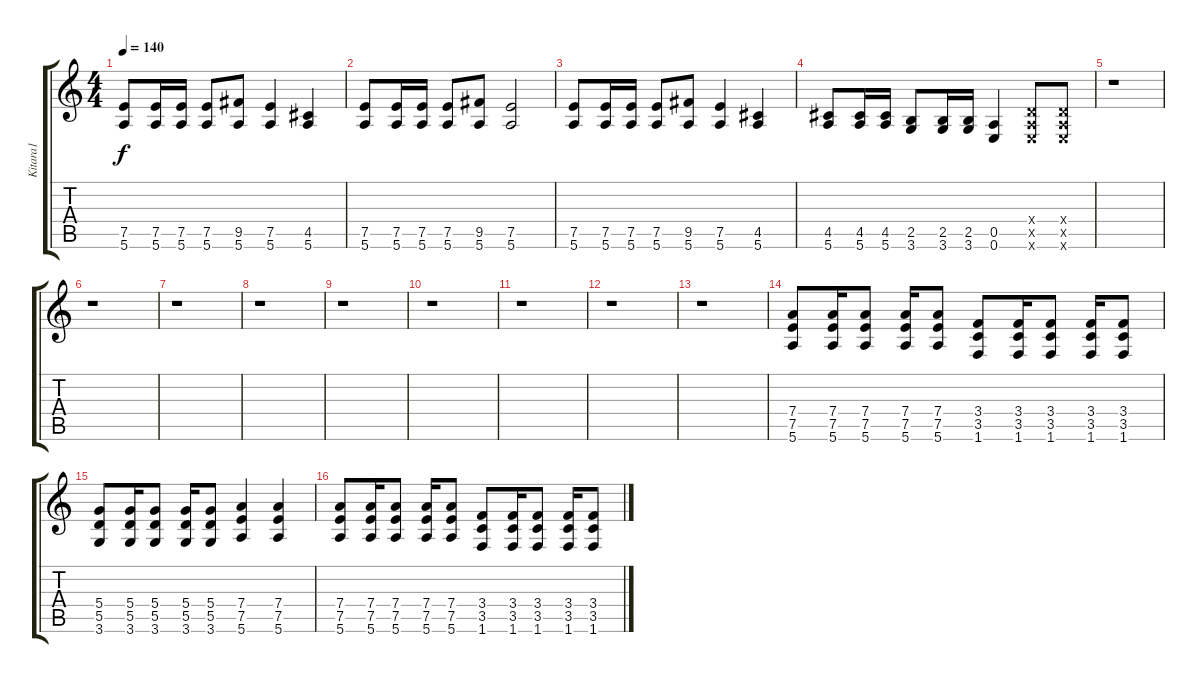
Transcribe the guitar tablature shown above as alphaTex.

\track ("Kitara1" "Kitara1") {instrument acousticguitarnylon}
\staff {score tabs}
\tuning (E4 B3 G3 D3 A2 E2) {hide}
\ts (4 4)
\tempo 140
\clef g2
\ks c
(7.5 5.6).8{dy f} (7.5 5.6).16 (7.5 5.6).16 (7.5 5.6).8 (9.5 5.6).8 (7.5 5.6).4 (4.5 5.6).4 |
(7.5 5.6).8 (7.5 5.6).16 (7.5 5.6).16 (7.5 5.6).8 (9.5 5.6).8 (7.5 5.6).2 |
(7.5 5.6).8 (7.5 5.6).16 (7.5 5.6).16 (7.5 5.6).8 (9.5 5.6).8 (7.5 5.6).4 (4.5 5.6).4 |
(4.5 5.6).8 (4.5 5.6).16 (4.5 5.6).16 (2.5 3.6).8 (2.5 3.6).16 (2.5 3.6).16 (0.5 0.6).4 (0.4{x} 0.5{x} 0.6{x}).8 (0.4{x} 0.5{x} 0.6{x}).8 |
r.1 |
r.1 |
r.1 |
r.1 |
r.1 |
r.1 |
r.1 |
r.1 |
r.1 |
(7.4 7.5 5.6).8 (7.4 7.5 5.6).16 (7.4 7.5 5.6).8 (7.4 7.5 5.6).16 (7.4 7.5 5.6).8 (3.4 3.5 1.6).8 (3.4 3.5 1.6).16 (3.4 3.5 1.6).8 (3.4 3.5 1.6).16 (3.4 3.5 1.6).8 |
(5.4 5.5 3.6).8 (5.4 5.5 3.6).16 (5.4 5.5 3.6).8 (5.4 5.5 3.6).16 (5.4 5.5 3.6).8 (7.4 7.5 5.6).4 (7.4 7.5 5.6).4 |
(7.4 7.5 5.6).8 (7.4 7.5 5.6).16 (7.4 7.5 5.6).8 (7.4 7.5 5.6).16 (7.4 7.5 5.6).8 (3.4 3.5 1.6).8 (3.4 3.5 1.6).16 (3.4 3.5 1.6).8 (3.4 3.5 1.6).16 (3.4 3.5 1.6).8
